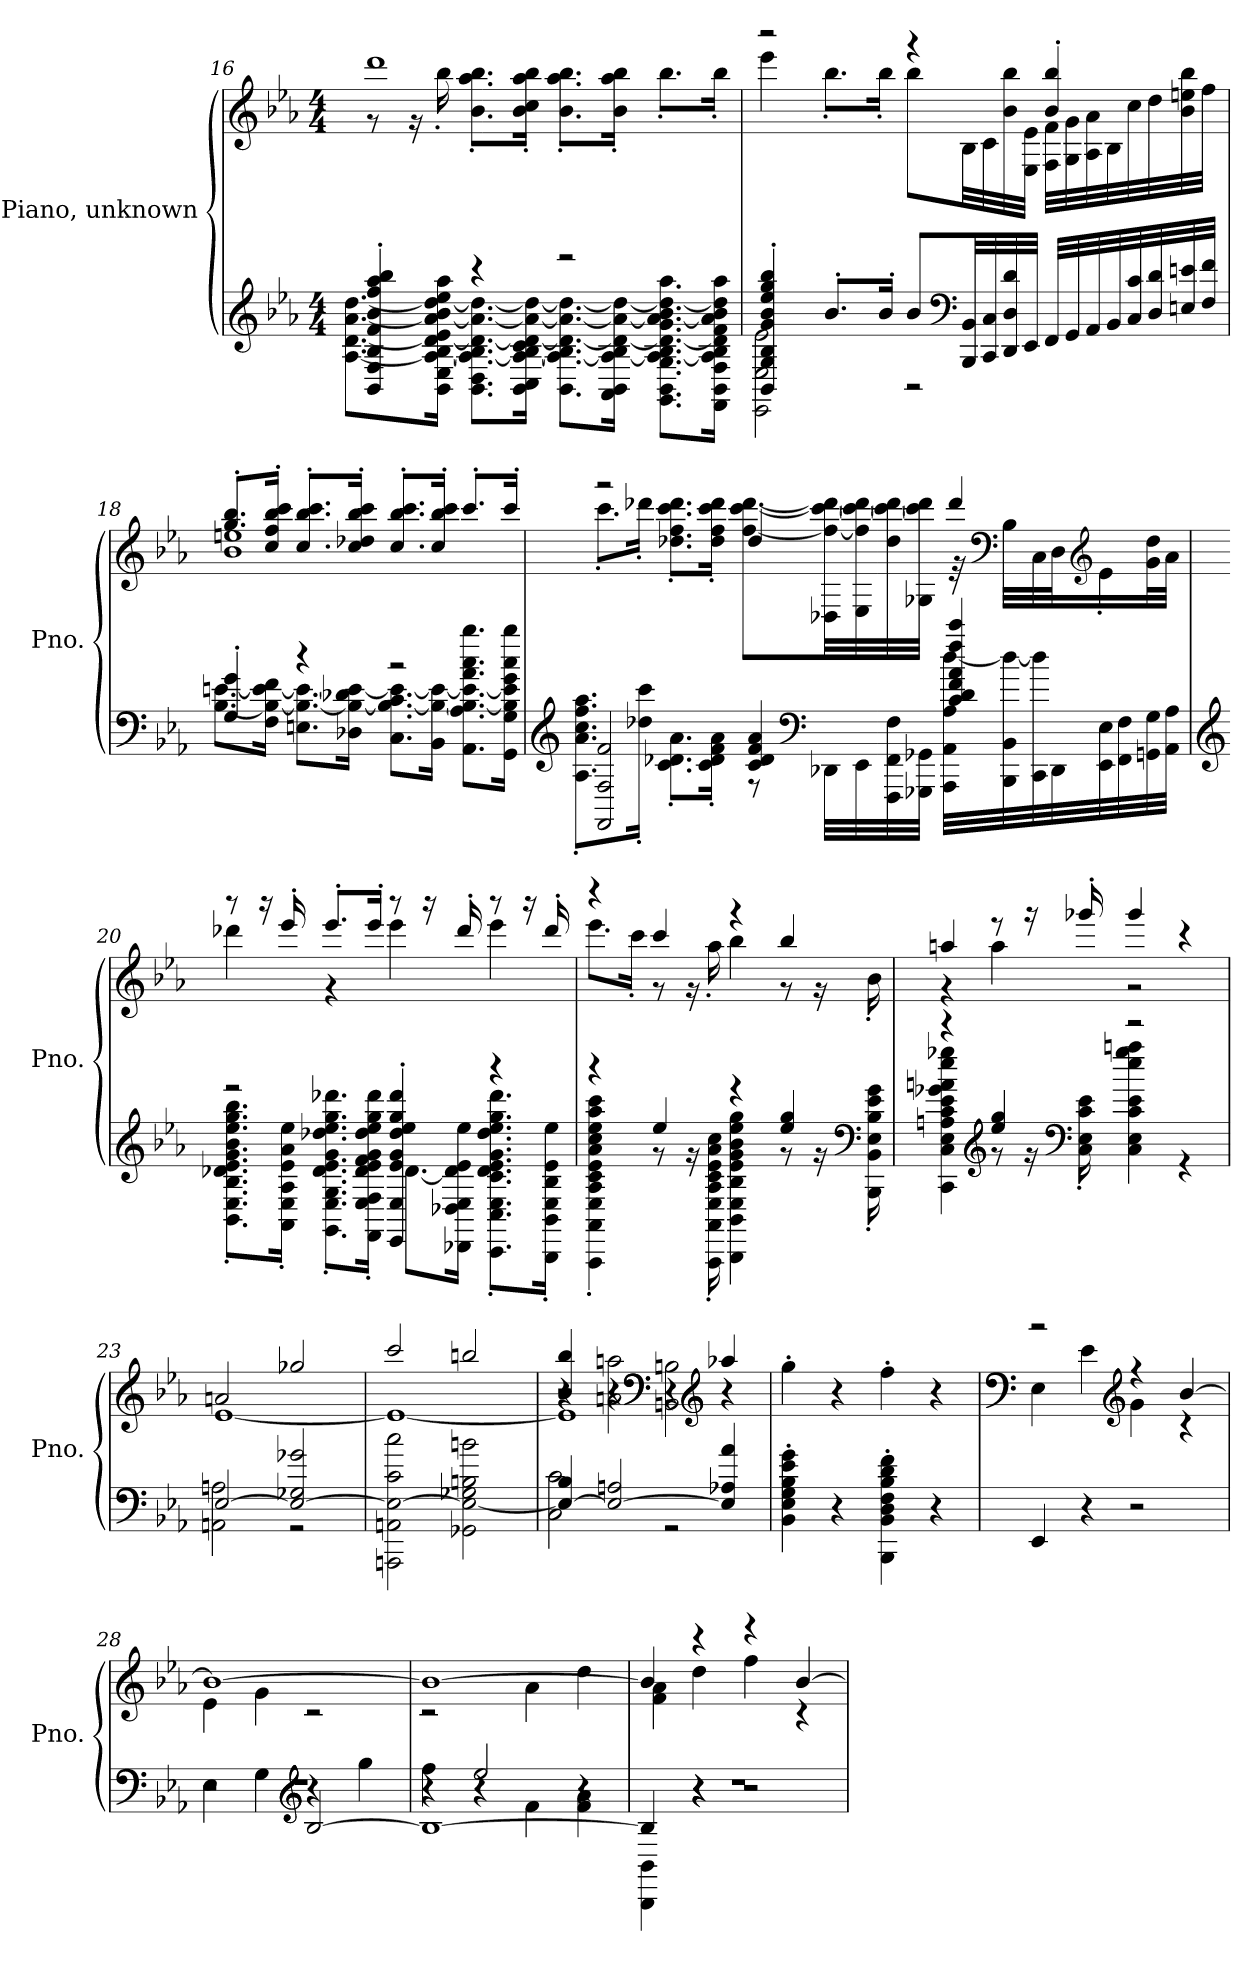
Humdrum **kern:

**kern	**kern
*part1	*part1
*staff2	*staff1
*I"Piano, unknown	*
*I'Pno.	*
!!LO:LB:g=z
*clefG2	*clefG2
*k[b-e-a-]	*k[b-e-a-]
*M4/4	*M4/4
=16	=16
*^	*^
4BB-/' 4F/' 4B-/' 4f/' 4b-/' 4ff/' 4aa-/' 4bb-/'	[8.A-\ [8.d\ [8.a-\ [8.dd\L	1ddd	8r
.	.	.	16r
.	16BB-\ 16E-\ 16A-\_ 16B-\ 16d\_ 16e-\ 16a-\_ 16b-\ 16dd\_ 16ee-\ 16aa-\Jk	.	16bb-'\
4r	8.BB-\ 8.D\ 8.A-\_ 8.B-\ 8.d\_ 8.a-\_ 8.dd\_L	.	8.b-\' 8.aa-\' 8.bb-\'L
.	16BB-\ 16C\ 16A-\_ 16B-\ 16c\ 16d\_ 16a-\_ 16dd\_Jk	.	16b-\' 16cc\' 16aa-\' 16bb-\'Jk
2r	8.BB-\ 8.A-\_ 8.B-\ 8.d\_ 8.a-\_ 8.dd\_L	.	8.b-\' 8.aa-\' 8.bb-\'L
.	16AA-\ 16BB-\ 16A-\_ 16B-\ 16d\_ 16a-\_ 16dd\_Jk	.	16b-\' 16aa-\' 16bb-\'Jk
.	8.GG\ 8.BB-\ 8.G\ 8.A-\_ 8.B-\ 8.d\_ 8.g\ 8.a-\_ 8.b-\ 8.dd\_ 8.aa-\L	.	8.bb-'\L
.	16FF\ 16BB-\ 16F\ 16A-\] 16B-\ 16d\] 16f\ 16a-\] 16b-\ 16dd\] 16aa-\Jk	.	16bb-'\Jk
=17	=17	=17	=17
4BB-/' 4G/' 4B-/' 4g/' 4b-/' 4ee-/' 4gg/' 4bb-/'	2EE-\ 2E-\ 2e-\	2r	4eee-\
8.b-'/L	.	.	8.bb-'\L
16b-'/Jk	.	.	16bb-'\Jk
8b-/L	2r	4r	8bb-\L
*clefF4	*	*	*
32BBB-/ 32BB-/LL	.	.	32B-\LL
32CC/ 32C/	.	.	32c\
32DD/ 32D/ 32d/	.	.	32b-\ 32bb-\
32EE-/JJJ	.	.	32E-\ 32e-\JJJ
32FF/LLL	.	4b-/' 4bb-/'	32F\ 32f\LLL
32GG/	.	.	32G\ 32g\
32AA-/	.	.	32A-\ 32a-\
32BB-/	.	.	32B-\
32C/ 32c/	.	.	32cc\
32D/ 32d/	.	.	32dd\
32En/ 32en/	.	.	32b-\ 32een\ 32bb-\
32F/ 32f/JJJ	.	.	32ff\JJJ
!!LO:LB:g=z	!!
=18	=18	=18	=18
4G/' 4g/'	[8.B-\ [8.en\L	8.gg/' 8.bb-/'L	1b- 1een
.	16F\ 16B-\_ 16e\_ 16f\Jk	16cc/' 16ff/' 16bb-/' 16ccc/'Jk	.
4r	8.En\ 8.B-\_ 8.e\_L	8.cc/' 8.bb-/' 8.ccc/'L	.
.	16D-X\ 16B-\_ 16d-X\ 16e\_Jk	16cc/' 16dd-X/' 16bb-/' 16ccc/'Jk	.
2r	8.C\ 8.B-\_ 8.c\ 8.e\_L	8.cc/' 8.bb-/' 8.ccc/'L	.
.	16BB-\ 16B-\_ 16e\_Jk	16cc/' 16bb-/' 16ccc/'Jk	.
.	8.AA-\ 8.A-\ 8.B-\_ 8.e\_ 8.a-\ 8.cc\ 8.bb-\L	8.ccc'/L	.
.	16GG\ 16G\ 16B-\] 16e\] 16g\ 16cc\ 16bb-\Jk	16ccc'/Jk	.
!!LO:LB:g=z	!!
=19	=19	=19	=19
*clefG2	*	*	*
2FF/ 2F/ 2f/	8.A-\' 8.a-\' 8.cc\' 8.ff\' 8.aa-\'L	2r	8.ccc'\L
.	16dd-X\' 16ccc\'Jk	.	16ddd-X'\Jk
.	8.c\' 8.d-X\' 8.a-\'L	.	8.dd-X\' 8.ff\' 8.ccc\' 8.ddd-\'L
.	16c\' 16d-\' 16f\' 16a-\'Jk	.	16dd-\' 16ff\' 16ccc\' 16ddd-\'Jk
4c/ 4d-/ 4f/ 4a-/	8r	4dd-'/	[8ff\ [8ccc\ [8ddd-\L
*clefF4	*	*	*
.	32DD-X\LLL	.	32D-X\ 32ff\_ 32ccc\_ 32ddd-\_LL
.	32EE-\	.	32E-\ 32ff\] 32ccc\_ 32ddd-\_
.	32FFF\ 32FF\ 32F\	.	32dd-\ 32ccc\_ 32ddd-\_
.	32GGG-X\ 32GG-X\JJJ	.	32G-X\ 32ccc\] 32ddd-\]JJJ
4c/ 4d-/ 4f/ 4a-/ 4ff/ 4ccc/	32AAA-\ 32AA-\ 32A-\ [32dd-\LLL	4ddd-/	32r
*	*	*clefF4	*
.	32BBB-\ 32BB-\ 32dd-\_	.	32B-\LLL
.	32CC\ 32dd-\]	.	32C\
.	32DD-\	.	32D-\J
*	*	*clefG2	*
.	32EE-\ 32E-\	.	16e-'\
.	32FF\ 32F\	.	.
.	32GGn\ 32G\	.	32g\ 32dd-\L
.	32AA-\ 32A-\JJJ	.	32a-\JJJ
!!LO:PB:g=z	!!
=20	=20	=20	=20
*clefG2	*	*	*
2r	8.BB-\' 8.E-\' 8.B-\' 8.d-X\' 8.e-\' 8.g\' 8.b-\' 8.ee-\' 8.gg\' 8.bb-\'L	8r	4ddd-X\
.	.	16r	.
.	16AA-\' 16E-\' 16A-\' 16e-\' 16a-\' 16ee-\'Jk	16eee-'/	.
.	8.GG\' 8.E-\' 8.G\' 8.d-\' 8.e-\' 8.g\' 8.dd-X\' 8.ee-\' 8.gg\' 8.ddd-X\'L	8.eee-'/L	4r
.	16FF\' 16E-\' 16F\' 16d-\' 16e-\' 16f\' 16g\' 16dd-\' 16ee-\' 16gg\' 16ddd-\'Jk	16eee-'/Jk	.
4EE-/' 4E-/' 4e-/' 4g/' 4dd-/' 4ee-/' 4gg/' 4ddd-/'	[8.d-\L	8r	4eee-\
.	.	16r	.
.	16DD-X\ 16D-X\ 16E-\ 16d-\] 16e-\ 16ee-\Jk	16ddd-'/	.
4r	8.CC\' 8.C\' 8.E-\' 8.c\' 8.d-\' 8.e-\' 8.g\' 8.dd-\' 8.ee-\' 8.gg\' 8.ddd-\'L	8r	4eee-\
.	.	16r	.
.	16BBB-\' 16BB-\' 16E-\' 16B-\' 16e-\' 16ee-\'Jk	16ddd-'/	.
=21	=21	=21	=21
4r	4AAA-\' 4AA-\' 4E-\' 4A-\' 4c\' 4e-\' 4a-\' 4cc\' 4ee-\' 4aa-\' 4ccc\'	4r	8.eee-\L
.	.	.	16ccc'\Jk
4ee-/	8r	4ccc/	8r
.	16r	.	16r
.	16AAA-\' 16AA-\' 16E-\' 16A-\' 16c\' 16e-\' 16a-\' 16cc\'	.	16aa-'\
4r	4BBB-\ 4BB-\ 4E-\ 4B-\ 4e-\ 4g\ 4b-\ 4ee-\ 4gg\	4r	4bb-\
4ee-/ 4gg/	8r	4bb-/	8r
.	16r	.	16r
*clefF4	*	*	*
.	16BBB-\' 16BB-\' 16E-\' 16B-\' 16e-\' 16g\'	.	16b-'\
!!LO:LB:g=z	!!
=22	=22	=22	=22
4r	4CC\ 4C\ 4E-\ 4An\ 4c\ 4e-\ 4g-X\ 4an\ 4ee-\ 4gg-X\	4aan/	4r
*clefG2	*	*	*
4ee-/ 4gg-/	8r	8r	4aa\
.	16r	16r	.
*clefF4	*	*	*
.	16C\' 16E-\' 16c\' 16e-\'	16ggg-X'/	.
2r	4C\ 4E-\ 4c\ 4e-\ 4ee-\ 4gg-\ 4aan\	4ggg-/	2r
.	4r	4r	.
=23	=23	=23	=23
[2E-/	2AAn\ 2An\	2an/	[1e-
2E-/_ 2G-X/ 2g-X/	2r	2gg-X/	.
*v	*v	*	*
=24	=24	=24
2AAAn\ 2AAn\ 2E-\_ 2c\ 2cc\	2ccc/	1e-_
2GG-X\ 2E-\_ 2G-X\ 2Bn\ 2bn\	2bbn/	.
=25	=25	=25
*^	*^	*^
4E-/_ 4B-/	2C\ 2c\	4b-/ 4bb-/	4r	1e-]	2r
2E-/_ 2An/	.	4r	2an\ 2aan\	.	.
*	*	*clefF4	*	*	*
.	2r	4r	.	.	2BBn\ 2Bn\
*	*	*clefG2	*	*	*
4E-/] 4A-X/ 4a-/	.	4aa-X/	4r	.	.
*v	*v	*	*	*	*
*	*v	*v	*v	*v
=26	=26
4BB-\' 4E-\' 4G\' 4B-\' 4e-\' 4g\'	4gg'\
4r	4r
4BBB-\' 4BB-\' 4D\' 4F\' 4B-\' 4d\' 4f\'	4ff'\
4r	4r
!!LO:LB:g=z
=27	=27
*	*clefF4
*	*^
4EE-/	2r	4E-\
4r	.	4e-\
*	*clefG2	*
2r	4r	4g\
.	[4b-/	4r
=28	=28	=28
*^	*	*
*	*^	*	*
1r	4E-\	2r	1b-_	4e-\
.	4G\	.	.	4g\
*clefG2	*	*	*	*
.	4r	[2B-/	.	2r
.	4gg\	.	.	.
=29	=29	=29	=29	=29
4r	4ff\	1B-_	1b-_	2r
2ee-/	4r	.	.	.
.	4f\	.	.	4a-\
4r	4f\ 4a-\	.	.	4dd\
=30	=30	=30	=30	=30
1r	4BBB-\ 4BB-\	4B-/]	4b-/]	4f\ 4a-\
.	4r	4r	4r	4dd\
.	2r	2r	4r	4ff\
.	.	.	[4b-/	4r
*v	*v	*v	*	*
*	*v	*v
=	=
*-	*-
